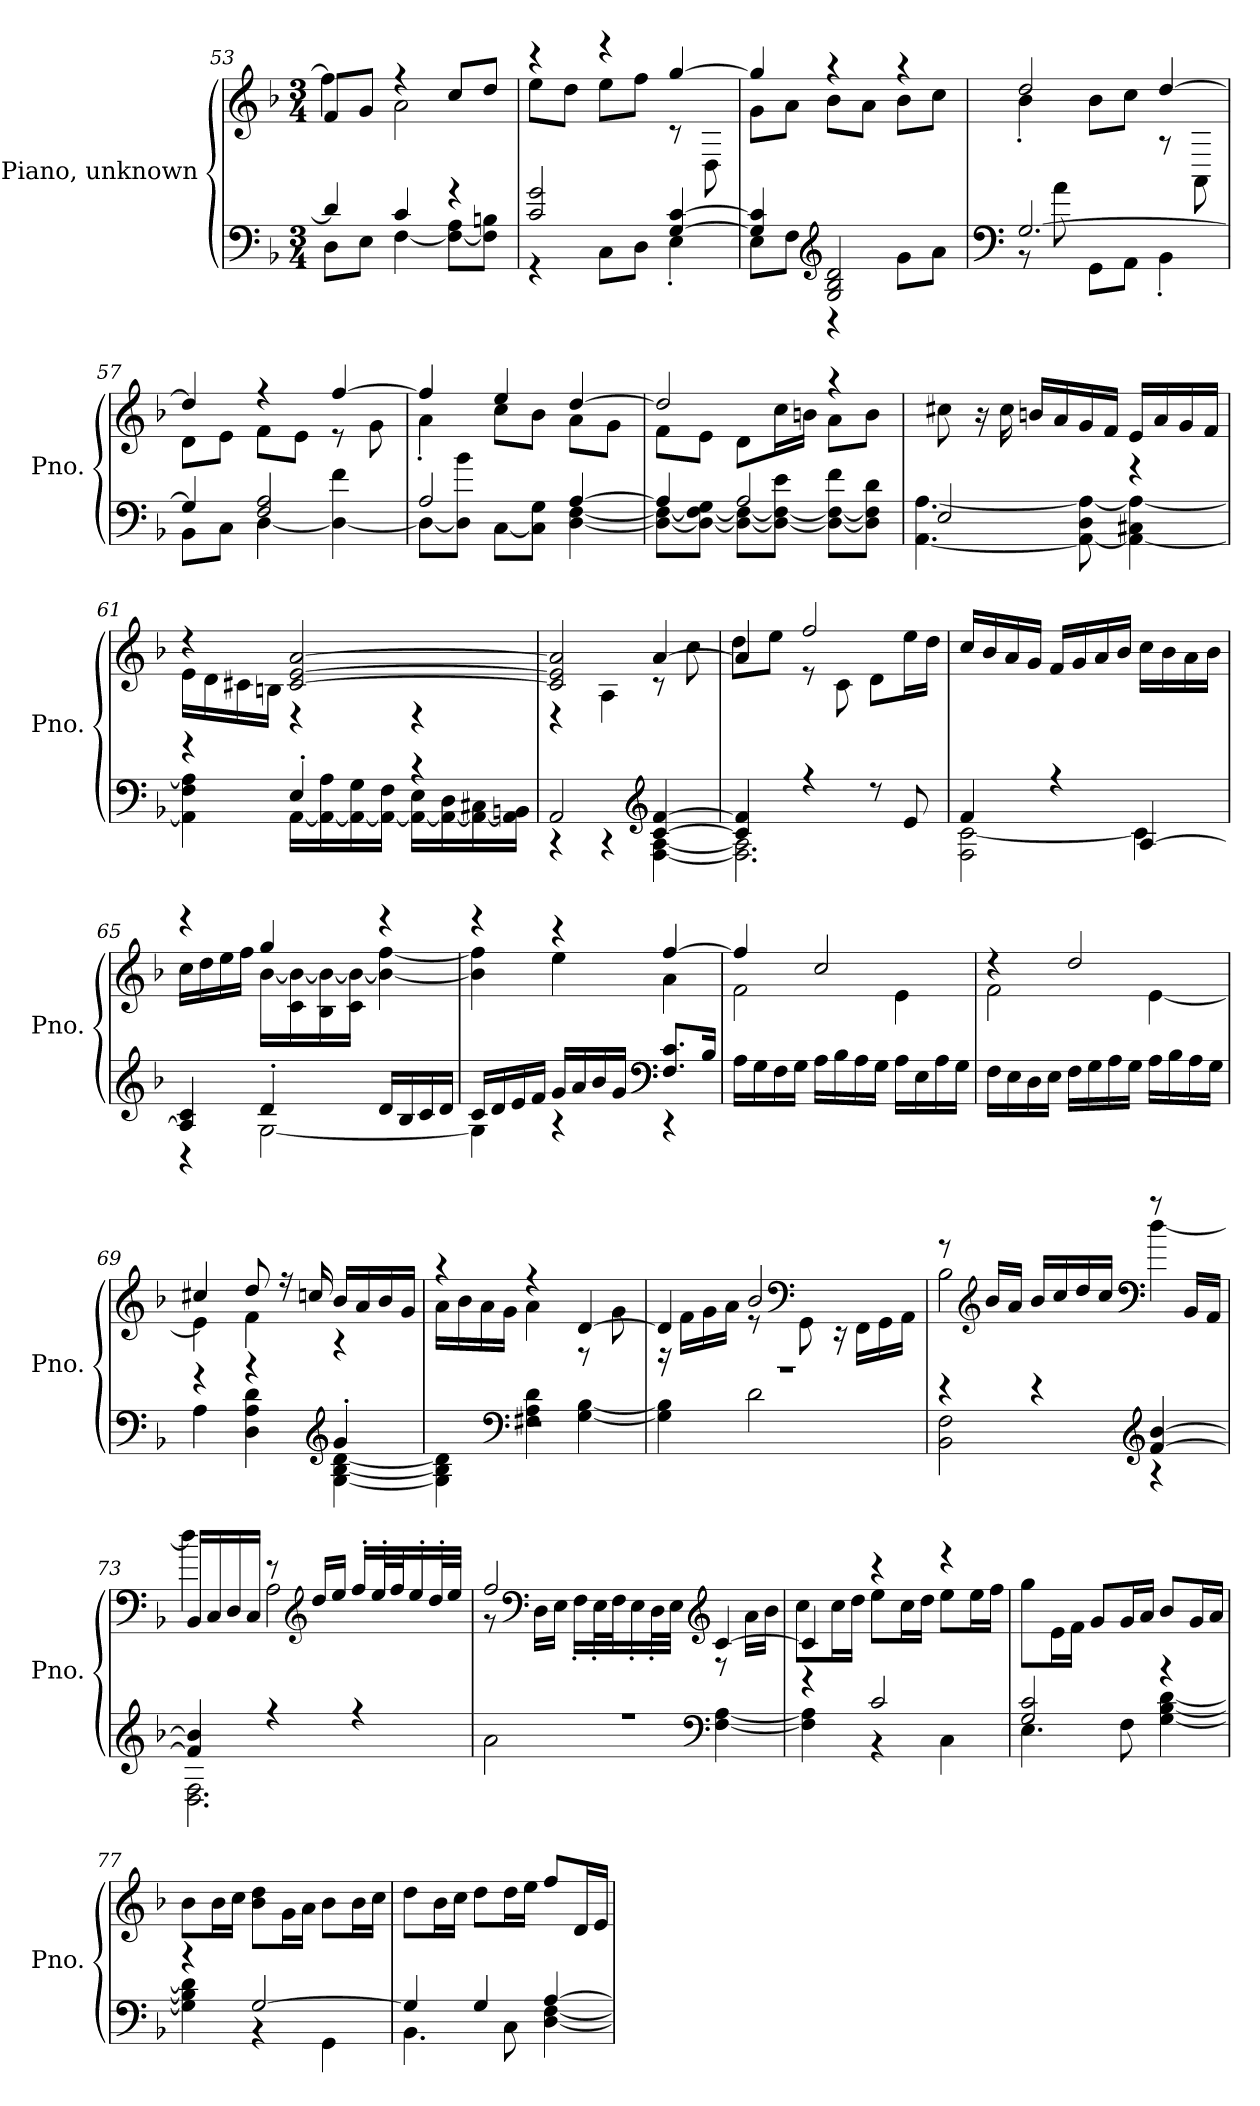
**kern	**kern
*part1	*part1
*staff2	*staff1
*I"Piano, unknown	*
*I'Pno.	*
*clefF4	*clefG2
*k[b-]	*k[b-]
*M3/4	*M3/4
=53	=53
*^	*^
4d/]	8D\L	8f/L	4ff\]
.	8E\J	8g/J	.
4c/	[4F\	4r	2a\
4r	8F\_ 8A\L	8cc/L	.
.	8F\] 8Bn\J	8dd/J	.
=54	=54	=54	=54
2c/ 2g/	4r	4r	8ee\L
.	.	.	8dd\J
.	8C\L	4r	8ee\L
.	8D\J	.	8ff\J
[4G/ [4c/	4E'\	[4gg/	8r
.	.	.	8D\
!!LO:LB:g=z	!!
=55	=55	=55	=55
4G/] 4c/]	8E\L	4gg/]	8g\L
.	8F\J	.	8a\J
*clefG2	*	*	*
2G/ 2B-/ 2d/	4r	4r	8b-\L
.	.	.	8a\J
.	8g\L	4r	8b-\L
.	8a\J	.	8cc\J
=56	=56	=56	=56
*clefF4	*	*	*
[2.G/	8r	2dd/	4b-'\
.	8a\	.	.
.	8GG\L	.	8b-\L
.	8AA\J	.	8cc\J
.	4BB-'\	[4dd/	8r
.	.	.	8AA\
=57	=57	=57	=57
4G/]	8BB-\L	4dd/]	8d\L
.	8C\J	.	8e\J
2F/ 2A/	[4D\	4r	8f\L
.	.	.	8e\J
.	4D\_ 4f\	[4ff/	8r
.	.	.	8g\
=58	=58	=58	=58
2A/	8D\L_	4ff/]	4a'\
.	8D\] 8b-\J	.	.
.	[8C\L	4ee/	8cc\L
.	8C\] 8G\J	.	8b-\J
[4A/	[4D\ [4F\	[4dd/	8a\L
.	.	.	8g\J
=59	=59	=59	=59
4A/]	8D\_ 8F\_L	2dd/]	8f\L
.	8D\_ 8F\_ 8G\J	.	8e\J
2A/	8D\_ 8F\_L	.	8d\L
.	8D\_ 8F\_ 8e\J	.	16cc\L
.	.	.	16bn\JJ
.	8D\_ 8F\_ 8f\L	4r	8a\L
.	8D\] 8F\] 8d\J	.	8b\J
*	*	*v	*v
!!LO:LB:g=z
=60	=60	=60
2E/	[4.AA\ [4.A\	8cc#X\
.	.	16r
.	.	16cc#\
.	.	16bn/LL
.	.	16a/
.	8AA\_ 8D\ 8A\_	16g/
.	.	16f/JJ
4r	4AA\_ 4C#X\ 4A\_	16e/LL
.	.	16a/
.	.	16g/
.	.	16f/JJ
=61	=61	=61
*	*	*^
4r	4AA\] 4F\ 4A\]	4r	16e\LL
.	.	.	16d\
.	.	.	16c#X\
.	.	.	16Bn\JJ
4E'/	[16AA\LL	[2c#/ [2e/ [2a/	4r
.	16AA\_ 16A\	.	.
.	16AA\_ 16G\	.	.
.	16AA\_ 16F\JJ	.	.
4r	16AA\_ 16E\LL	.	4r
.	16AA\_ 16D\	.	.
.	16AA\_ 16C#X\	.	.
.	16AA\] 16BBn\JJ	.	.
=62	=62	=62	=62
2AA/	4r	2c#/] 2e/] 2a/]	4r
.	4r	.	4A\
*clefG2	*	*	*
[4c/ [4f/	[4F\ [4A\	[4a/	8r
.	.	.	8cc\
!!LO:LB:g=z	!!
=63	=63	=63	=63
4c/] 4f/]	2.F\] 2.A\]	4a/]	8dd\L
.	.	.	8ee\J
4r	.	2ff/	8r
.	.	.	8c\
8r	.	.	8d\L
8e/	.	.	16ee\L
.	.	.	16dd\JJ
*	*	*v	*v
=64	=64	=64
4f/	2F\ [2c\	16cc/LL
.	.	16b-/
.	.	16a/
.	.	16g/JJ
4r	.	16f/LL
.	.	16g/
.	.	16a/
.	.	16b-/JJ
[4A/	4c\]	16cc\LL
.	.	16b-\
.	.	16a\
.	.	16b-\JJ
=65	=65	=65
*	*	*^
4A/] 4c/	4r	4r	16cc\LL
.	.	.	16dd\
.	.	.	16ee\
.	.	.	16ff\JJ
4d'/	[2G\	4gg/	[16b-\LL
.	.	.	16c\ 16b-\_
.	.	.	16B-\ 16b-\_
.	.	.	16c\ 16b-\_JJ
16d/LL	.	4r	4b-\_ [4ff\
16B-/	.	.	.
16c/	.	.	.
16d/JJ	.	.	.
!!LO:LB:g=z	!!
=66	=66	=66	=66
16c/LL	4G\]	4r	4b-\] 4ff\]
16d/	.	.	.
16e/	.	.	.
16f/JJ	.	.	.
16g/LL	4r	4r	4ee\
16a/	.	.	.
16b-/	.	.	.
16g/JJ	.	.	.
*clefF4	*	*	*
8.F/ 8.c/L	4r	[4ff/	4a\
16B-/Jk	.	.	.
*v	*v	*	*
=67	=67	=67
16A\LL	4ff/]	2f\
16G\	.	.
16F\	.	.
16G\JJ	.	.
16A\LL	2cc/	.
16B-\	.	.
16A\	.	.
16G\JJ	.	.
16A\LL	.	4e\
16E\	.	.
16A\	.	.
16G\JJ	.	.
=68	=68	=68
16F\LL	4r	2f\
16E\	.	.
16D\	.	.
16E\JJ	.	.
16F\LL	2dd/	.
16G\	.	.
16A\	.	.
16G\JJ	.	.
16A\LL	.	[4e\
16B-\	.	.
16A\	.	.
16G\JJ	.	.
!!LO:PB:g=z	!!
=69	=69	=69
*^	*	*
4r	4A\	4cc#X/	4e\]
4r	4D\ 4A\ 4d\	8dd/	4f\
.	.	16r	.
.	.	16ccn/	.
*clefG2	*	*	*
4g'/	[4G\ [4B-\ [4d\	16b-/LL	4r
.	.	16a/	.
.	.	16b-/	.
.	.	16g/JJ	.
=70	=70	=70	=70
2.r	4G\] 4B-\] 4d\]	4r	16a\LL
.	.	.	16b-\
.	.	.	16a\
.	.	.	16g\JJ
*clefF4	*	*	*
.	4F#X\ 4A\ 4d\	4r	4a\
.	[4G\ [4B-\	[4d/	8r
.	.	.	8g\
=71	=71	=71	=71
2.r	4G\] 4B-\]	4d/]	16r
.	.	.	16f\LL
.	.	.	16g\
.	.	.	16a\JJ
.	2d\	2b-/	8r
*	*	*clefF4	*
.	.	.	8GG\
.	.	.	16r
.	.	.	16FF\LL
.	.	.	16GG\
.	.	.	16AA\JJ
!!LO:LB:g=z	!!
=72	=72	=72	=72
4r	2BB-\ 2F\	8r	2B-\
*	*	*clefG2	*
.	.	16b-/LL	.
.	.	16a/JJ	.
4r	.	16b-/LL	.
.	.	16cc/	.
.	.	16dd/	.
.	.	16cc/JJ	.
*clefG2	*	*clefF4	*
[4f/ [4b-/	4r	8r	[4dd\
.	.	16BB-/LL	.
.	.	16AA/JJ	.
=73	=73	=73	=73
4f/] 4b-/]	2.D\ 2.F\	16BB-/LL	4dd\]
.	.	16C/	.
.	.	16D/	.
.	.	16C/JJ	.
4r	.	8r	2A\
*	*	*clefG2	*
.	.	16dd/LL	.
.	.	16ee/JJ	.
4r	.	16ff'/LL	.
.	.	32ee'/L	.
.	.	32ff/J	.
.	.	16ee'/	.
.	.	32dd'/L	.
.	.	32ee/JJJ	.
=74	=74	=74	=74
2.r	2a\	2ff/	8r
*	*	*clefF4	*
.	.	.	16D\LL
.	.	.	16E\JJ
.	.	.	16F'\LL
.	.	.	32E'\L
.	.	.	32F\J
.	.	.	16E'\
.	.	.	32D'\L
.	.	.	32E\JJJ
*clefF4	*	*clefG2	*
.	[4F\ [4A\	[4c/	8r
.	.	.	16a\LL
.	.	.	16b-\JJ
!!LO:LB:g=z	!!
=75	=75	=75	=75
4r	4F\] 4A\]	4c/]	8cc\L
.	.	.	16cc\L
.	.	.	16dd\JJ
2c/	4r	4r	8ee\L
.	.	.	16cc\L
.	.	.	16dd\JJ
.	4C\	4r	8ee\L
.	.	.	16ee\L
.	.	.	16ff\JJ
*	*	*v	*v
=76	=76	=76
2G/ 2c/	4.E\	8gg\L
.	.	16e\L
.	.	16f\JJ
.	.	8g/L
.	8F\	16g/L
.	.	16a/JJ
4r	[4G\ [4B-\ [4d\	8b-/L
.	.	16g/L
.	.	16a/JJ
=77	=77	=77
4r	4G\] 4B-\] 4d\]	8b-\L
.	.	16b-\L
.	.	16cc\JJ
[2G/	4r	8b-\ 8dd\L
.	.	16g\L
.	.	16a\JJ
.	4GG\	8b-\L
.	.	16b-\L
.	.	16cc\JJ
=78	=78	=78
4G/]	4.BB-\	8dd\L
.	.	16b-\L
.	.	16cc\JJ
4G/	.	8dd\L
.	8C\	16dd\L
.	.	16ee\JJ
[4A/	[4D\ [4F\	8ff/L
.	.	16d/L
.	.	16e/JJ
*v	*v	*
=	=
*-	*-
